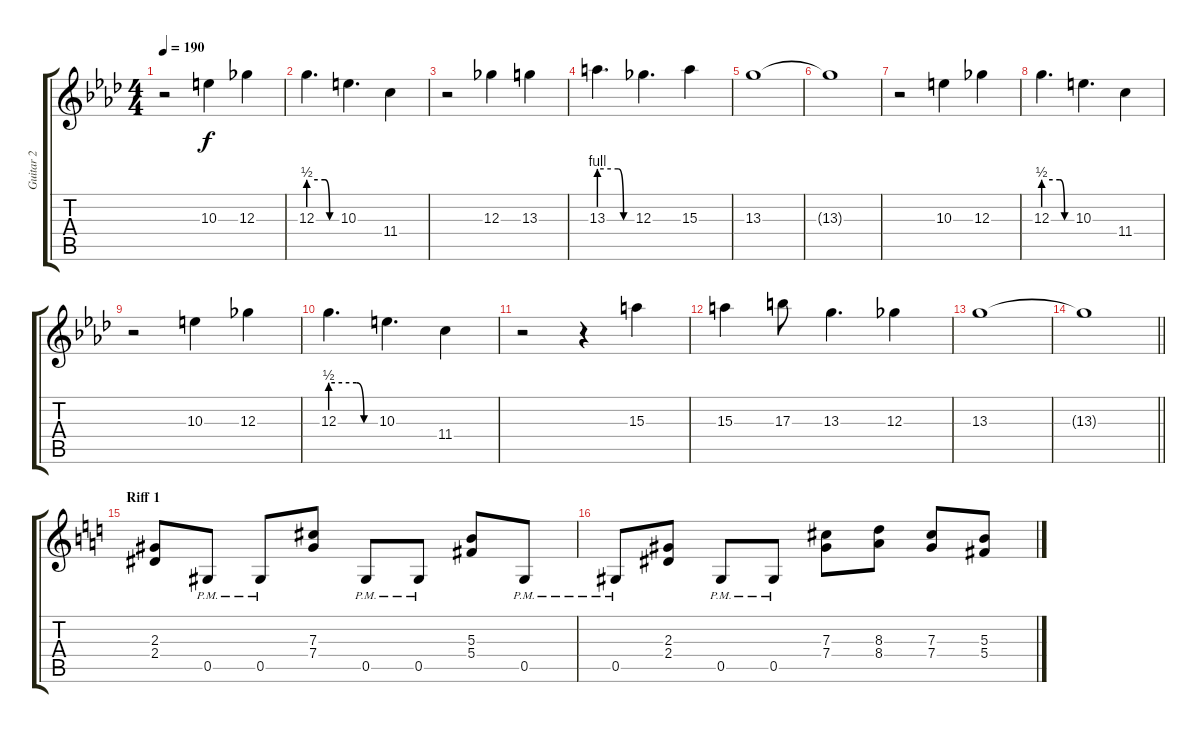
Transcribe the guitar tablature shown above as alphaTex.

\track ("Guitar 2" "Guitar 2") {instrument distortionguitar}
\staff {score tabs}
\tuning (Eb4 Bb3 Gb3 Db3 Ab2 Eb2) {hide}
\ts (4 4)
\tempo 190
\clef g2
\ks fminor
r.2{dy f} 10.3.4 12.3.4 |
12.3{be (custom 0 2 35 2 45 0 60 0)}.4{d} 10.3.4{d} 11.4.4 |
r.2 12.3.4 13.3.4 |
13.3{be (custom 0 4 35 4 45 0 60 0)}.4{d} 12.3.4{d} 15.3.4 |
13.3.1 |
13.3{t}.1 |
r.2 10.3.4 12.3.4 |
12.3{be (custom 0 2 35 2 45 0 60 0)}.4{d} 10.3.4{d} 11.4.4 |
r.2 10.3.4 12.3.4 |
12.3{be (custom 0 2 35 2 45 0 60 0)}.4{d} 10.3.4{d} 11.4.4 |
r.2 r.4 15.3.4 |
15.3.4 17.3.8 13.3.4{d} 12.3.4 |
13.3.1 |
\barLineRight lightlight
13.3{t}.1 |
\section ("" "Riff 1")
\ks aminor
(2.3 2.4).8 0.5{pm}.8 0.5{pm}.8 (7.3 7.4).8 0.5{pm}.8 0.5{pm}.8 (5.3 5.4).8 0.5{pm}.8 |
0.5{pm}.8 (2.3 2.4).8 0.5{pm}.8 0.5{pm}.8 (7.3 7.4).8 (8.3 8.4).8 (7.3 7.4).8 (5.3 5.4).8
